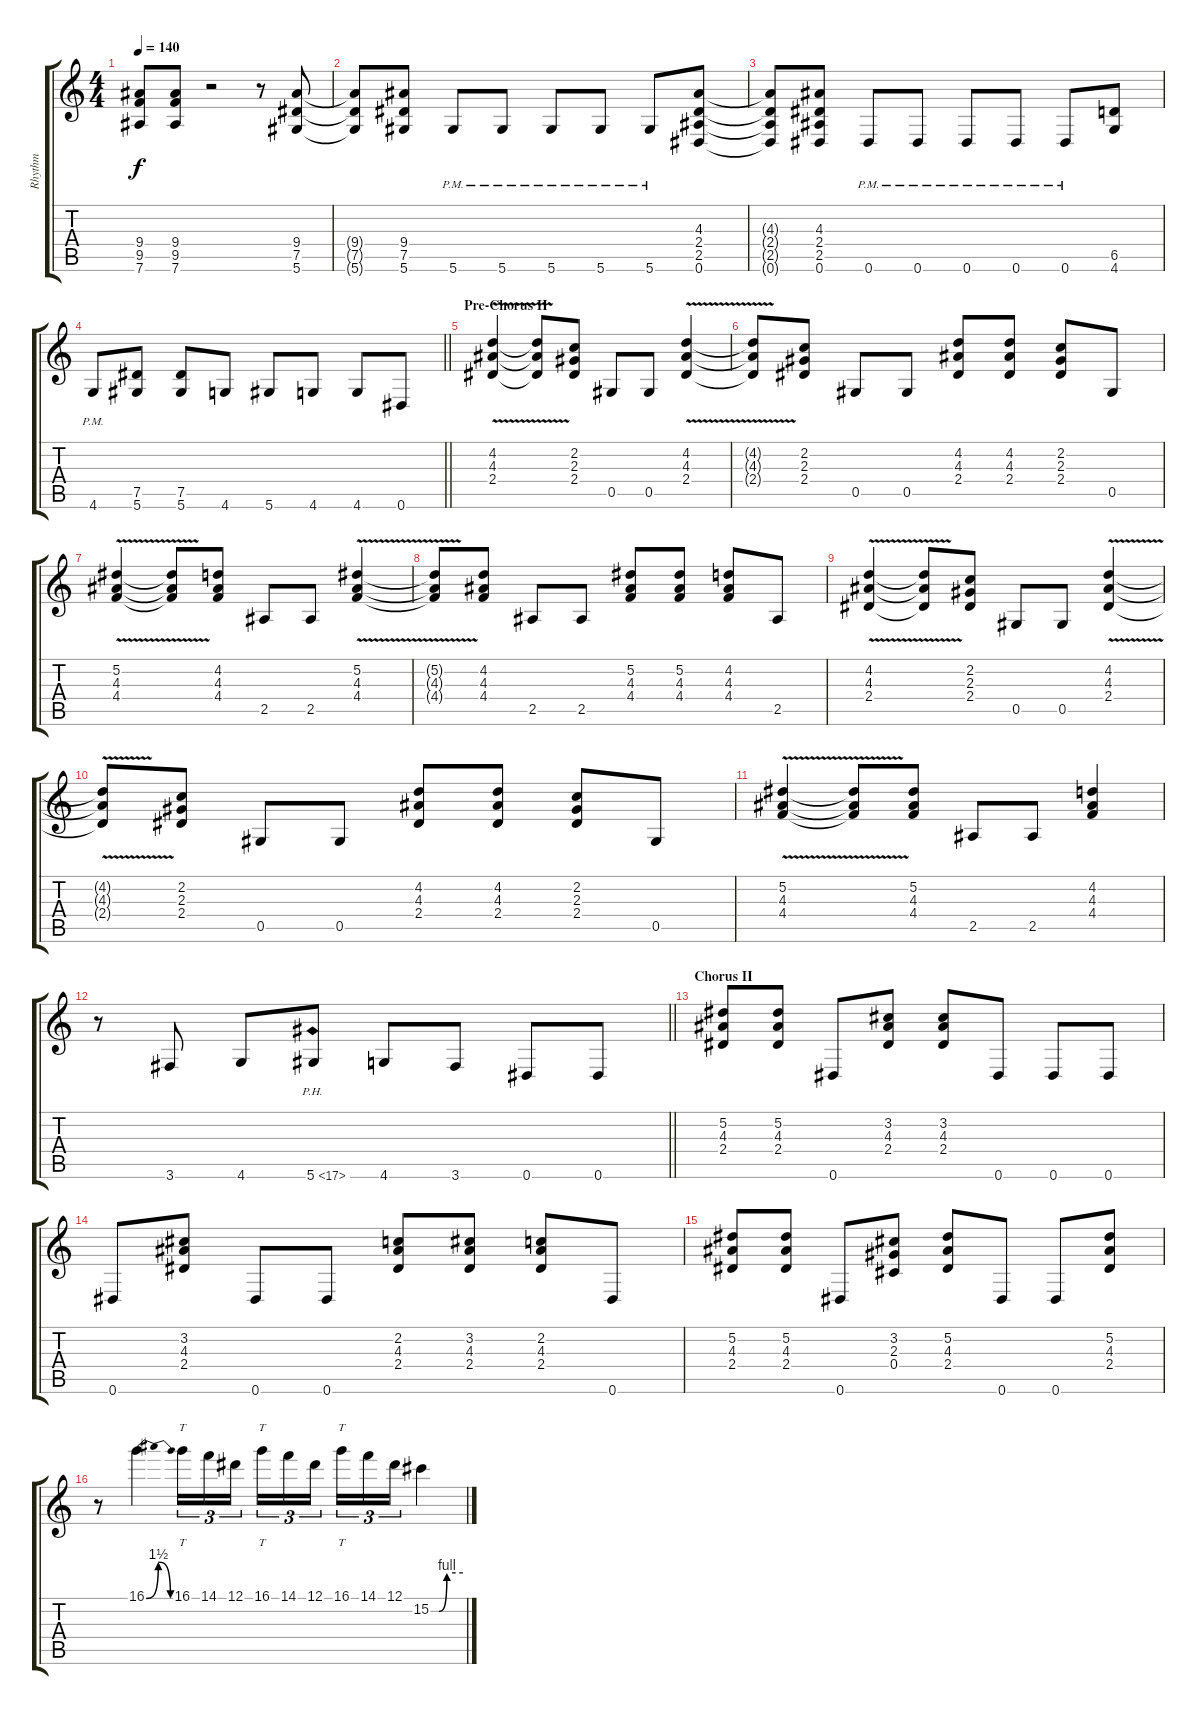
\track ("Rhythm" "Rhythm") {instrument distortionguitar}
\staff {score tabs}
\tuning (Eb4 Bb3 Gb3 Db3 Ab2 Eb2) {hide}
\ts (4 4)
\tempo 140
\clef g2
\ks c
(9.4{t} 9.5{t} 7.6{t}).8{dy f} (9.4 9.5 7.6).8 r.2 r.8 (9.4 7.5 5.6).8 |
(9.4{t} 7.5{t} 5.6{t}).8 (9.4 7.5 5.6).8 5.6{pm}.8 5.6{pm}.8 5.6{pm}.8 5.6{pm}.8 5.6{pm}.8 (4.3 2.4 2.5 0.6).8 |
(4.3{t} 2.4{t} 2.5{t} 0.6{t}).8 (4.3 2.4 2.5 0.6).8 0.6{pm}.8 0.6{pm}.8 0.6{pm}.8 0.6{pm}.8 0.6{pm}.8 (6.5 4.6).8 |
\barLineRight lightlight
4.6{pm}.8 (7.5 5.6).8 (7.5 5.6).8 4.6.8 5.6.8 4.6.8 4.6.8 0.6.8 |
\section ("" "Pre-Chorus II")
(4.2 4.3{v} 2.4).4 (4.2{t} 4.3{t} 2.4{t}).8 (2.2 2.3 2.4).8 0.5.8 0.5.8 (4.2 4.3{v} 2.4).4 |
(4.2{t} 4.3{t} 2.4{t}).8 (2.2 2.3 2.4).8 0.5.8 0.5.8 (4.2 4.3 2.4).8 (4.2 4.3 2.4).8 (2.2 2.3 2.4).8 0.5.8 |
(5.2 4.3 4.4{v}).4 (5.2{t} 4.3{t} 4.4{t}).8 (4.2 4.3 4.4).8 2.5.8 2.5.8 (5.2 4.3 4.4{v}).4 |
(5.2{t} 4.3{t} 4.4{t}).8 (4.2 4.3 4.4).8 2.5.8 2.5.8 (5.2 4.3 4.4).8 (5.2 4.3 4.4).8 (4.2 4.3 4.4).8 2.5.8 |
(4.2 4.3{v} 2.4).4 (4.2{t} 4.3{t} 2.4{t}).8 (2.2 2.3 2.4).8 0.5.8 0.5.8 (4.2 4.3{v} 2.4).4 |
(4.2{t} 4.3{t} 2.4{t}).8 (2.2 2.3 2.4).8 0.5.8 0.5.8 (4.2 4.3 2.4).8 (4.2 4.3 2.4).8 (2.2 2.3 2.4).8 0.5.8 |
(5.2 4.3{v} 4.4{v}).4 (5.2{t} 4.3{t} 4.4{t}).8 (5.2 4.3 4.4).8 2.5.8 2.5.8 (4.2 4.3 4.4).4 |
\barLineRight lightlight
r.8 3.6.8 4.6.8 5.6{ph 12}.8 4.6.8 3.6.8 0.6.8 0.6.8 |
\section ("" "Chorus II")
(5.2 4.3 2.4).8 (5.2 4.3 2.4).8 0.6.8 (3.2 4.3 2.4).8 (3.2 4.3 2.4).8 0.6.8 0.6.8 0.6.8 |
0.6.8 (3.2 4.3 2.4).8 0.6.8 0.6.8 (2.2 4.3 2.4).8 (3.2 4.3 2.4).8 (2.2 4.3 2.4).8 0.6.8 |
(5.2 4.3 2.4).8 (5.2 4.3 2.4).8 0.6.8 (3.2 2.3 0.4).8 (5.2 4.3 2.4).8 0.6.8 0.6.8 (5.2 4.3 2.4).8 |
r.8 16.1{be (bendrelease 0 0 15 6 45 6 60 0)}.4 16.1.16{tt tu (3 2)} 14.1.16{tu (3 2)} 12.1.16{tu (3 2)} 16.1.16{tt tu (3 2)} 14.1.16{tu (3 2)} 12.1.16{tu (3 2) beam splitsecondary} 16.1.16{tt tu (3 2)} 14.1.16{tu (3 2)} 12.1.16{tu (3 2)} 15.2{be (custom 0 0 15 0 30 4 60 4)}.4
